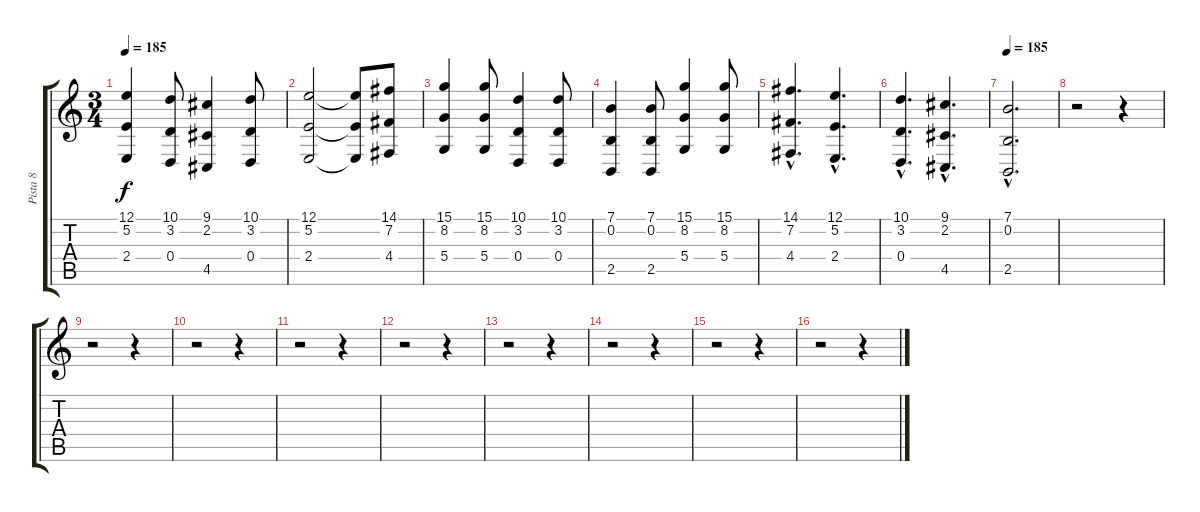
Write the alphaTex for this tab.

\track ("Pista 8" "Pista 8") {instrument lead6voice}
\staff {score tabs}
\tuning (E4 B3 G3 D3 A2 E2) {hide}
\ts (3 4)
\tempo 185
\clef g2
\ks c
(12.1 5.2 2.4).4{dy f} (10.1 3.2 0.4).8 (9.1 2.2 4.5).4 (10.1 3.2 0.4).8 |
(12.1 5.2 2.4).2 (12.1{t} 5.2{t} 2.4{t}).8 (14.1 7.2 4.4).8 |
(15.1 8.2 5.4).4 (15.1 8.2 5.4).8 (10.1 3.2 0.4).4 (10.1 3.2 0.4).8 |
(7.1 0.2 2.5).4 (7.1 0.2 2.5).8 (15.1 8.2 5.4).4 (15.1 8.2 5.4).8 |
(14.1{hac} 7.2{hac} 4.4{hac}).4{d} (12.1{hac} 5.2{hac} 2.4{hac}).4{d} |
(10.1{hac} 3.2{hac} 0.4{hac}).4{d} (9.1{hac} 2.2{hac} 4.5{hac}).4{d} |
\tempo 185
(7.1{hac} 0.2{hac} 2.5{hac}).2{d} |
r.2 r.4 |
r.2 r.4 |
r.2 r.4 |
r.2 r.4 |
r.2 r.4 |
r.2 r.4 |
r.2 r.4 |
r.2 r.4 |
r.2 r.4
